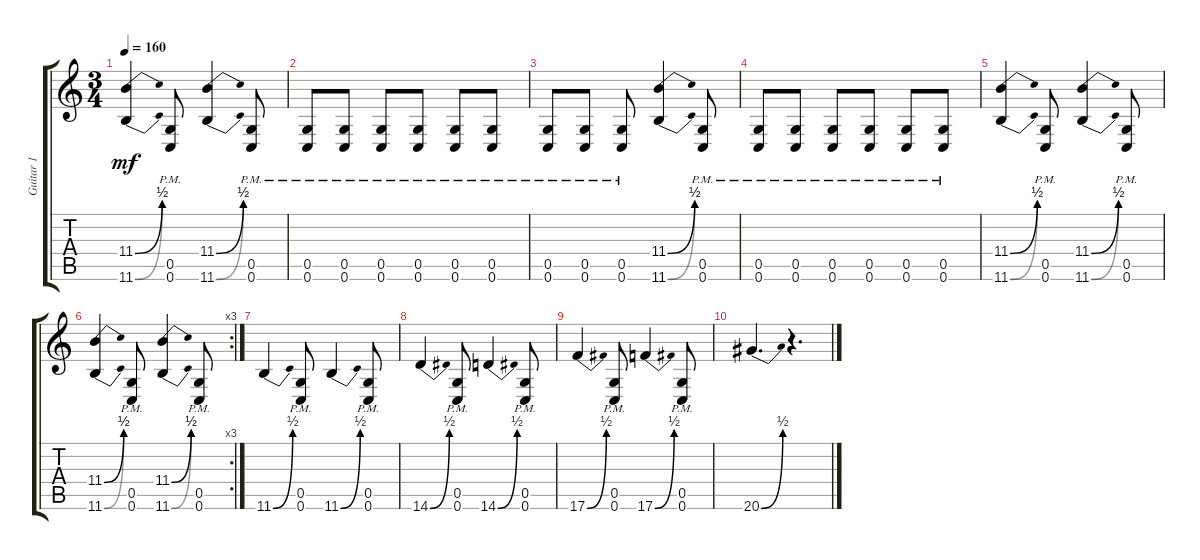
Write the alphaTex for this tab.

\track ("Guitar 1" "Guitar 1") {instrument distortionguitar}
\staff {score tabs}
\tuning (D4 A3 F3 C3 G2 C2) {hide}
\ts (3 4)
\tempo 160
\clef g2
\ks c
(11.4{be (bend 0 0 60 2)} 11.6{be (bend 0 0 60 2)}).4{dy mf} (0.5{pm} 0.6{pm}).8 (11.4{be (bend 0 0 60 2)} 11.6{be (bend 0 0 60 2)}).4 (0.5{pm} 0.6{pm}).8 |
(0.5{pm} 0.6{pm}).8 (0.5{pm} 0.6{pm}).8 (0.5{pm} 0.6{pm}).8 (0.5{pm} 0.6{pm}).8 (0.5{pm} 0.6{pm}).8 (0.5{pm} 0.6{pm}).8 |
(0.5{pm} 0.6{pm}).8 (0.5{pm} 0.6{pm}).8 (0.5{pm} 0.6{pm}).8 (11.4{be (bend 0 0 60 2)} 11.6{be (bend 0 0 60 2)}).4 (0.5{pm} 0.6{pm}).8 |
(0.5{pm} 0.6{pm}).8 (0.5{pm} 0.6{pm}).8 (0.5{pm} 0.6{pm}).8 (0.5{pm} 0.6{pm}).8 (0.5{pm} 0.6{pm}).8 (0.5{pm} 0.6{pm}).8 |
(11.4{be (bend 0 0 60 2)} 11.6{be (bend 0 0 60 2)}).4 (0.5{pm} 0.6{pm}).8 (11.4{be (bend 0 0 60 2)} 11.6{be (bend 0 0 60 2)}).4 (0.5{pm} 0.6{pm}).8 |
\rc 3
(11.4{be (bend 0 0 60 2)} 11.6{be (bend 0 0 60 2)}).4 (0.5{pm} 0.6{pm}).8 (11.4{be (bend 0 0 60 2)} 11.6{be (bend 0 0 60 2)}).4 (0.5{pm} 0.6{pm}).8 |
11.6{be (bend 0 0 60 2)}.4 (0.5{pm} 0.6{pm}).8 11.6{be (bend 0 0 60 2)}.4 (0.5{pm} 0.6{pm}).8 |
14.6{be (bend 0 0 60 2)}.4 (0.5{pm} 0.6{pm}).8 14.6{be (bend 0 0 60 2)}.4 (0.5{pm} 0.6{pm}).8 |
17.6{be (bend 0 0 60 2)}.4 (0.5{pm} 0.6{pm}).8 17.6{be (bend 0 0 60 2)}.4 (0.5{pm} 0.6{pm}).8 |
20.6{be (bend 0 0 60 2)}.4{d} r.4{d}
